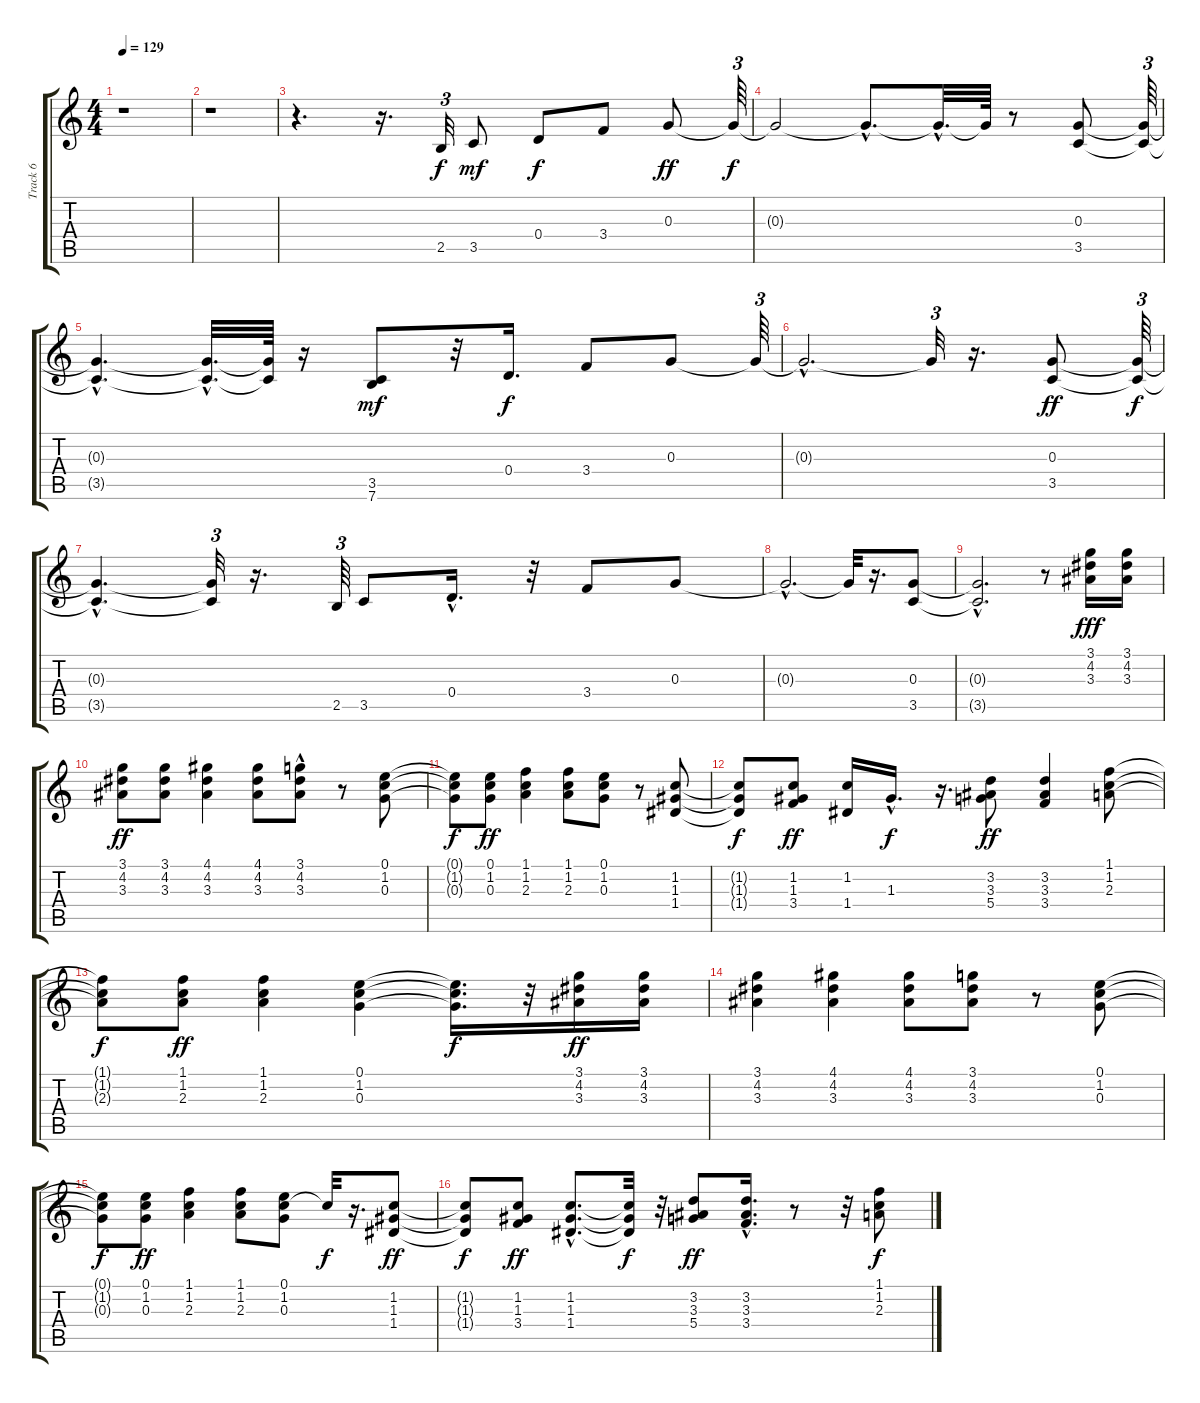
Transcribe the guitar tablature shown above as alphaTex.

\track ("Track 6" "Track 6") {instrument electricguitarclean}
\staff {score tabs}
\tuning (E4 B3 G3 D3 A2 E2) {hide}
\ts (4 4)
\tempo 129
\clef g2
\ks c
r.1{dy f instrument electricguitarclean} |
r.1 |
r.4{d} r.16{d} 2.5.32{tu (3 2)} 3.5.8{dy mf} 0.4.8{dy f} 3.4.8 0.3.8{dy ff} 0.3{t}.64{tu (3 2) dy f} |
0.3{t}.2 0.3{hac t}.8{d} 0.3{hac t}.32{d} 0.3{t}.64 r.8 (0.3 3.5).8 (0.3{t} 3.5{t}).64{tu (3 2)} |
(0.3{hac t} 3.5{hac t}).4{d} (0.3{hac t} 3.5{hac t}).32{d} (0.3{t} 3.5{t}).64 r.16 (3.5 7.6).8{dy mf} r.32 0.4.16{d dy f} 3.4.8 0.3.8 0.3{t}.64{tu (3 2)} |
0.3{hac t}.2{d} 0.3{t}.32{tu (3 2)} r.16{d} (0.3 3.5).8{dy ff} (0.3{t} 3.5{t}).64{tu (3 2) dy f} |
(0.3{hac t} 3.5{hac t}).4{d} (0.3{t} 3.5{t}).32{tu (3 2)} r.16{d} 2.5.64{tu (3 2)} 3.5.8 0.4{hac}.16{d} r.32 3.4.8 0.3.8 |
0.3{hac t}.2{d} 0.3{t}.32 r.16{d} (0.3 3.5).8 |
(0.3{hac t} 3.5{hac t}).2{d} r.8 (3.1 4.2 3.3).16{dy fff} (3.1 4.2 3.3).16 |
(3.1 4.2 3.3).8{dy ff} (3.1 4.2 3.3).8 (4.1 4.2 3.3).4 (4.1 4.2 3.3).8 (3.1 4.2{hac} 3.3{hac}).8 r.8 (0.1 1.2 0.3).8 |
(0.1{t} 1.2{t} 0.3{t}).8{dy f} (0.1 1.2 0.3).8{dy ff} (1.1 1.2 2.3).4 (1.1 1.2 2.3).8 (0.1 1.2 0.3).8 r.8 (1.2 1.3 1.4).8 |
(1.2{t} 1.3{t} 1.4{t}).8{dy f} (1.2 1.3 3.4).8{dy ff} (1.2 1.4).16 1.3{hac}.16{d dy f} r.16{d} (3.2 3.3 5.4).8{dy ff} (3.2 3.3 3.4).4 (1.1 1.2 2.3).8 |
(1.1{t} 1.2{t} 2.3{t}).8{dy f} (1.1 1.2 2.3).8{dy ff} (1.1 1.2 2.3).4 (0.1 1.2 0.3).4 (0.1{t} 1.2{t} 0.3{t}).16{d dy f} r.32 (3.1 4.2 3.3).16{dy ff} (3.1 4.2 3.3).16 |
(3.1 4.2 3.3).4 (4.1 4.2 3.3).4 (4.1 4.2 3.3).8 (3.1 4.2 3.3).8 r.8 (0.1 1.2 0.3).8 |
(0.1{t} 1.2{t} 0.3{t}).8{dy f} (0.1 1.2 0.3).8{dy ff} (1.1 1.2 2.3).4 (1.1 1.2 2.3).8 (0.1 1.2 0.3).8 1.2{t}.32{dy f} r.16{d} (1.2 1.3 1.4).8{dy ff} |
(1.2{t} 1.3{t} 1.4{t}).8{dy f} (1.2 1.3 3.4).8{dy ff} (1.2{hac} 1.3{hac} 1.4{hac}).8{d} (1.2{t} 1.3{t} 1.4{t}).32{dy f} r.32 (3.2 3.3 5.4).8{dy ff} (3.2{hac} 3.3{hac} 3.4{hac}).16{d} r.8 r.32 (1.1 1.2 2.3).8{dy f}
